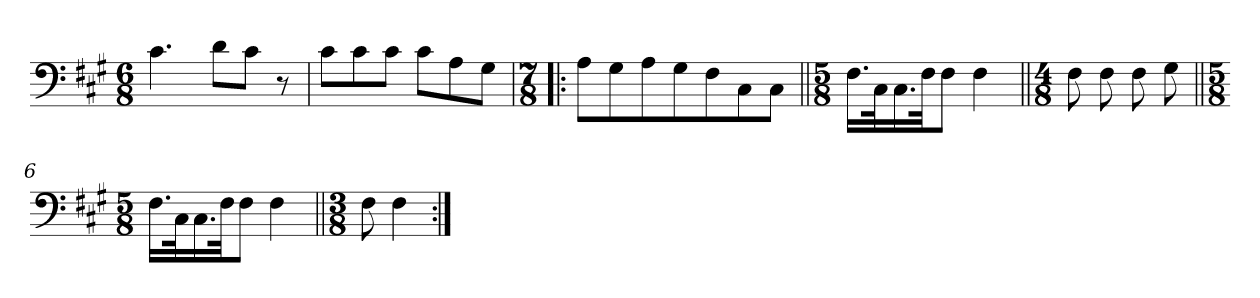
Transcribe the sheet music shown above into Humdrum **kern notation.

**kern
*part1
*staff1
*clefF4
*k[f#c#g#]
*M6/8
=1
4.c#\
8d\L
8c#\J
8r
=2
8c#\L
8c#\
8c#\J
8c#\L
8A\
8G#\J
=3!|:
*M7/8
8A\L
8G#\
8A\
8G#\
8F#\
8C#\
8C#\J
=4||
*M5/8
16.F#\LL
32C#\K
16.C#\
32F#\JK
8F#\J
4F#\
=5||
*M4/8
8F#\
8F#\
8F#\
8G#\
=6||
*M5/8
16.F#\LL
32C#\K
16.C#\
32F#\JK
8F#\J
4F#\
=7||
*M3/8
8F#\
4F#\
=:|!
*-
